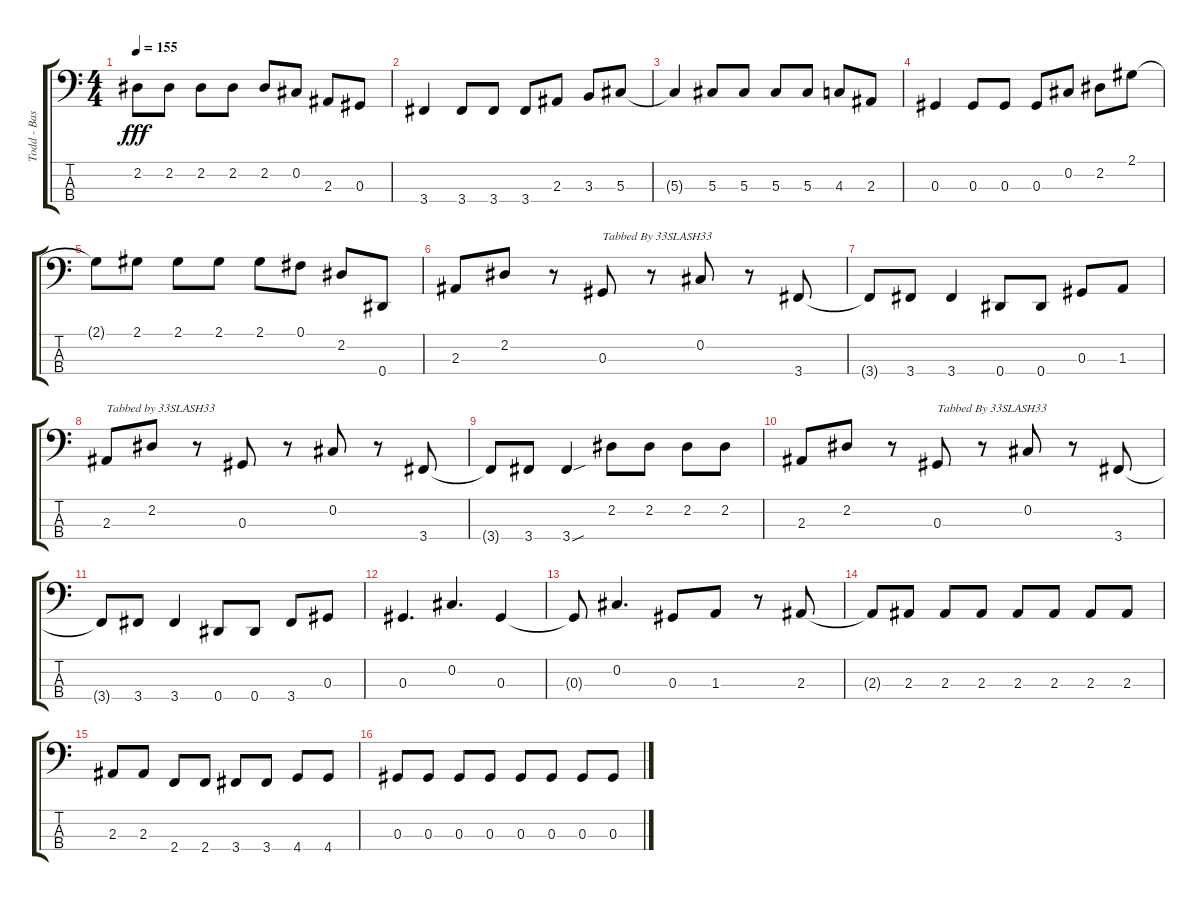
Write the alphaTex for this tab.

\track ("Todd - Bass" "Todd - Bas") {instrument electricbasspick}
\staff {score tabs}
\tuning (Gb2 Db2 Ab1 Eb1) {hide}
\ts (4 4)
\tempo 155
\clef f4
\ks c
2.2{t}.8{dy fff} 2.2.8 2.2.8 2.2.8 2.2.8 0.2.8 2.3.8 0.3.8 |
3.4.4 3.4.8 3.4.8 3.4.8 2.3.8 3.3.8 5.3.8 |
5.3{t}.4 5.3.8 5.3.8 5.3.8 5.3.8 4.3.8 2.3.8 |
0.3.4 0.3.8 0.3.8 0.3.8 0.2.8 2.2.8 2.1.8 |
2.1{t}.8 2.1.8 2.1.8 2.1.8 2.1.8 0.1.8 2.2.8 0.4.8 |
2.3.8 2.2.8 r.8 0.3.8{txt "Tabbed By 33SLASH33"} r.8 0.2.8 r.8 3.4.8 |
3.4{t}.8 3.4.8 3.4.4 0.4.8 0.4.8 0.3.8 1.3.8 |
2.3.8{txt "Tabbed by 33SLASH33"} 2.2.8 r.8 0.3.8 r.8 0.2.8 r.8 3.4.8 |
3.4{t}.8 3.4.8 3.4{sou}.4 2.2.8 2.2.8 2.2.8 2.2.8 |
2.3.8 2.2.8 r.8 0.3.8{txt "Tabbed By 33SLASH33"} r.8 0.2.8 r.8 3.4.8 |
3.4{t}.8 3.4.8 3.4.4 0.4.8 0.4.8 3.4.8 0.3.8 |
0.3.4{d} 0.2.4{d} 0.3.4 |
0.3{t}.8 0.2.4{d} 0.3.8 1.3.8 r.8 2.3.8 |
2.3{t}.8 2.3.8 2.3.8 2.3.8 2.3.8 2.3.8 2.3.8 2.3.8 |
2.3.8 2.3.8 2.4.8 2.4.8 3.4.8 3.4.8 4.4.8 4.4.8 |
0.3.8 0.3.8 0.3.8 0.3.8 0.3.8 0.3.8 0.3.8 0.3.8
